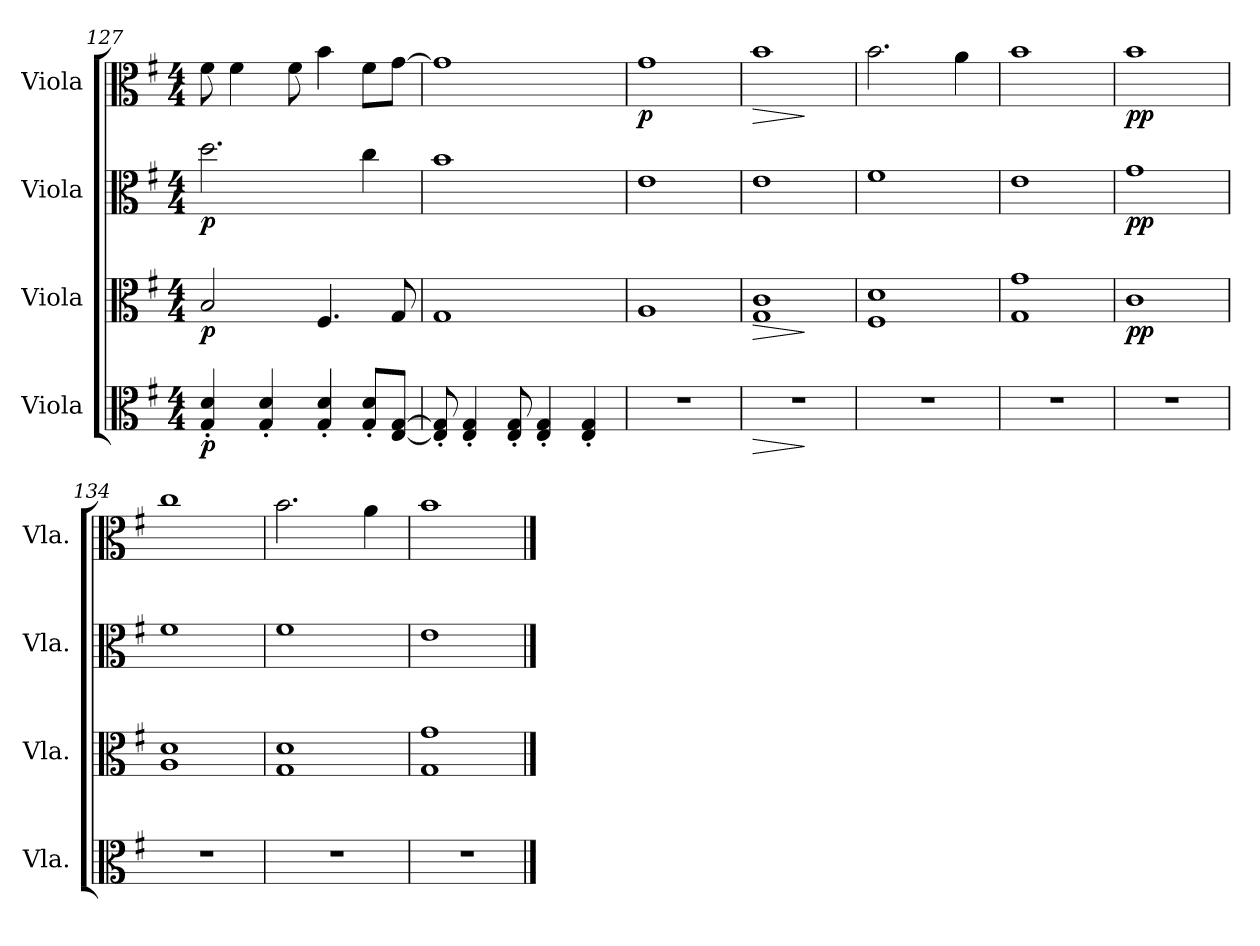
**kern	**dynam	**kern	**dynam	**kern	**dynam	**kern	**dynam
*part4	*part4	*part3	*part3	*part2	*part2	*part1	*part1
*staff4	*staff4	*staff3	*staff3	*staff2	*staff2	*staff1	*staff1
*I"Viola	*	*I"Viola	*	*I"Viola	*	*I"Viola	*
*I'Vla.	*	*I'Vla.	*	*I'Vla.	*	*I'Vla.	*
*clefC3	*	*clefC3	*	*clefC3	*	*clefC3	*
*k[f#]	*	*k[f#]	*	*k[f#]	*	*k[f#]	*
*M4/4	*	*M4/4	*	*M4/4	*	*M4/4	*
=127	=127	=127	=127	=127	=127	=127	=127
!	!LO:DY:b	!	!LO:DY:b	!	!LO:DY:b	!	!
4G/' 4d/'	p	2B/	p	2.dd\	p	8f#\	.
.	.	.	.	.	.	4f#\	.
4G/' 4d/'	.	.	.	.	.	.	.
.	.	.	.	.	.	8f#\	.
4G/' 4d/'	.	4.F#/	.	.	.	4b\	.
8G/' 8d/'L	.	.	.	4cc\	.	8f#\L	.
[8E/ [8G/J	.	8G/	.	.	.	[8g\J	.
=128	=128	=128	=128	=128	=128	=128	=128
8E/]' 8G/]'	.	1G	.	1b	.	1g]	.
4E/' 4G/'	.	.	.	.	.	.	.
8E/' 8G/'	.	.	.	.	.	.	.
4E/' 4G/'	.	.	.	.	.	.	.
4E/' 4G/'	.	.	.	.	.	.	.
=129	=129	=129	=129	=129	=129	=129	=129
!	!	!	!	!	!	!	!LO:DY:b
1r	.	1A	.	1e	.	1g	p
!!LO:PB:g=z
=130	=130	=130	=130	=130	=130	=130	=130
!	!LO:HP:b	!	!LO:HP:b	!	!	!	!LO:HP:b
1r	>	1G 1c	>	1e	.	1b	>
.	]	.	]	.	.	.	]
=131	=131	=131	=131	=131	=131	=131	=131
1r	.	1F# 1d	.	1f#	.	2.b\	.
.	.	.	.	.	.	4a\	.
=132	=132	=132	=132	=132	=132	=132	=132
1r	.	1G 1g	.	1e	.	1b	.
=133	=133	=133	=133	=133	=133	=133	=133
!	!	!	!LO:DY:b	!	!LO:DY:b	!	!LO:DY:b
1r	.	1c	pp	1g	pp	1b	pp
=134	=134	=134	=134	=134	=134	=134	=134
1r	.	1A 1d	.	1f#	.	1cc	.
=135	=135	=135	=135	=135	=135	=135	=135
1r	.	1G 1d	.	1f#	.	2.b\	.
.	.	.	.	.	.	4a\	.
=136	=136	=136	=136	=136	=136	=136	=136
1r	.	1G 1g	.	1e	.	1b	.
==	==	==	==	==	==	==	==
*-	*-	*-	*-	*-	*-	*-	*-
